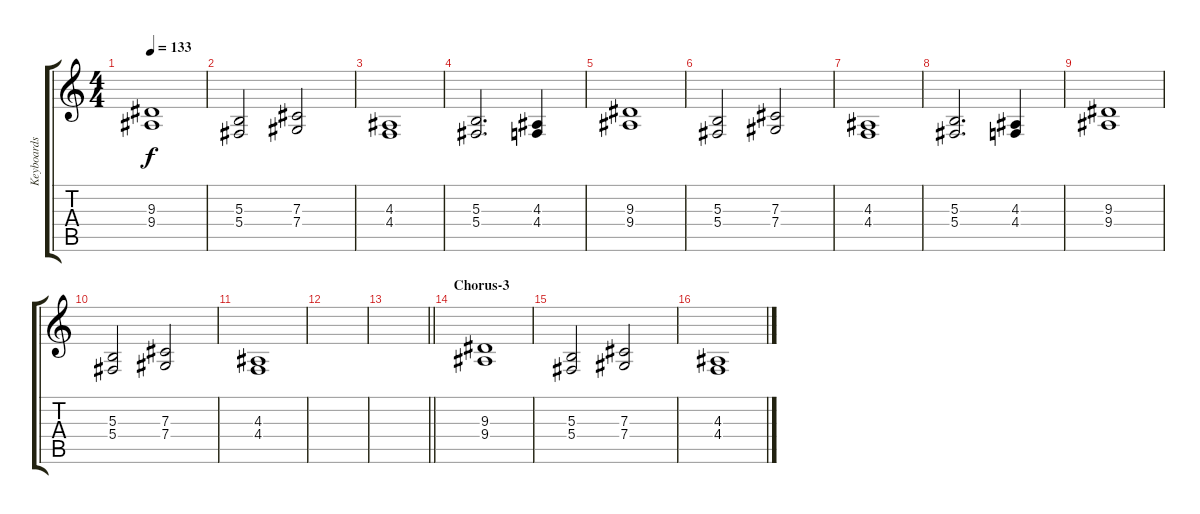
\track ("Keyboards" "Keyboards") {instrument acousticgrandpiano}
\staff {score tabs}
\tuning (Eb4 Bb3 Gb3 Db3 Ab2 Eb2) {hide}
\ts (4 4)
\tempo 133
\clef g2
\ks c
(9.3 9.4).1{dy f volume 14 instrument stringensemble1} |
(5.3 5.4).2{volume 14 instrument stringensemble1} (7.3 7.4).2 |
(4.3 4.4).1{volume 14 instrument stringensemble1} |
(5.3 5.4).2{d volume 14 instrument stringensemble1} (4.3 4.4).4 |
(9.3 9.4).1{volume 14 instrument stringensemble1} |
(5.3 5.4).2{volume 14 instrument stringensemble1} (7.3 7.4).2 |
(4.3 4.4).1{volume 14 instrument stringensemble1} |
(5.3 5.4).2{d volume 14 instrument stringensemble1} (4.3 4.4).4 |
(9.3 9.4).1{volume 14 instrument stringensemble1} |
(5.3 5.4).2{volume 14 instrument stringensemble1} (7.3 7.4).2 |
(4.3 4.4).1{volume 14 instrument stringensemble1} |
|
\barLineRight lightlight
|
\section ("" "Chorus-3")
(9.3 9.4).1{volume 14 instrument stringensemble1} |
(5.3 5.4).2{volume 14 instrument stringensemble1} (7.3 7.4).2 |
(4.3 4.4).1{volume 14 instrument stringensemble1}
